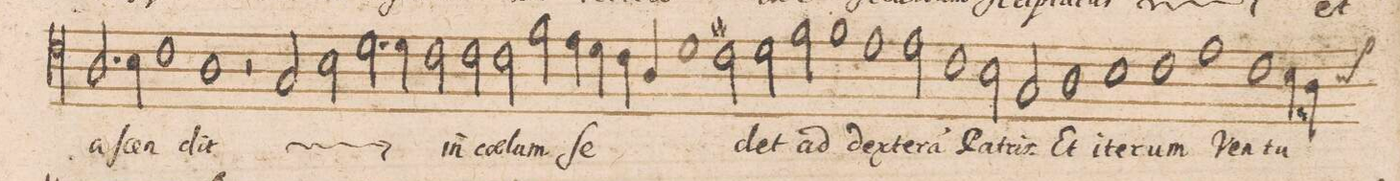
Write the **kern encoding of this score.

**kern	**text
*I"ALTVS.	*
*clefC4	*
*k[]	*
*met(C|)	*
*M2/1	*
2.A/	a-
4B\	.
=108-	=108-
1c	-ſcen-
1A	-dit
=109-	=109-
2r	.
*	*ij
2G/	et
2B\	a-
2.d\	.
=110-	=110-
4d\	-ſcen-
*	*Xij
2c\	-dit
2c\	in
2c\	cae-
=111-	=111-
2f\	-lum
4e\	Se-
4d\	.
4c\	.
4A/	.
1d	.
=112-	=112-
2c#X\	.
2d\	-det
2f\	ad
=113-	=113-
1f	dex-
1e	-te-
=114-	=114-
2e\	-ra(m)
1cny	Pa-
2B\	-tris.
=115-	=115-
2G/	Et
1A	i-
1B	-te-
=116-	=116-
1c	-rum
1e	Ven-
=117-	=117-
1c	-tu-
4B\	.
*custos:B	*
4A\	.
=118-	=118-
*-	*-
